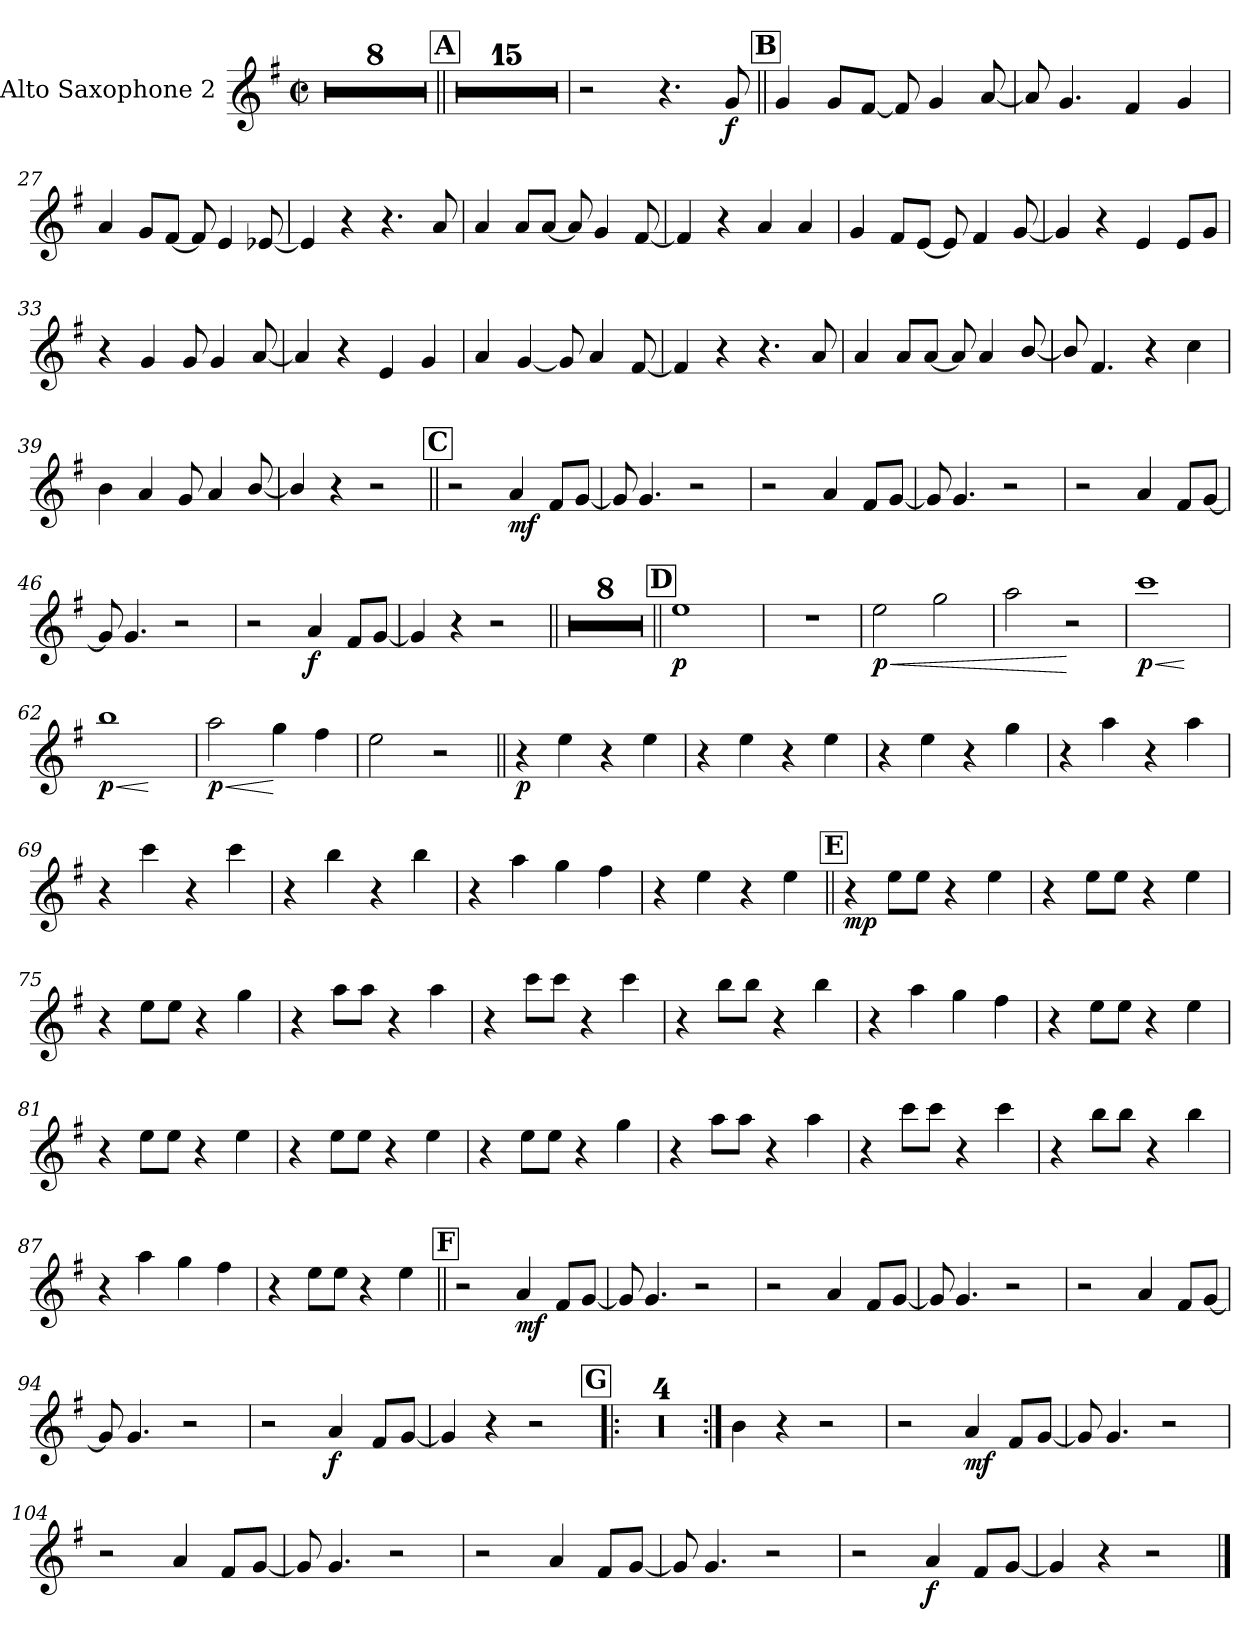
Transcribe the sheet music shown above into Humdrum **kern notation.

**kern	**dynam
*part1	*part1
*staff1	*staff1
*I"Alto Saxophone 2	*
*I'A. Sax. 2	*
*clefG2	*
*ITrd5c9	*
*k[b-e-]	*
*B-:	*
*M2/2	*
*met(c|)	*
*MM170	*
=1	=1
1r	.
=2	=2
1r	.
=3	=3
1r	.
=4	=4
1r	.
=5	=5
1r	.
=6	=6
1r	.
=7	=7
1r	.
=8	=8
1r	.
!!LO:LB:g=z
!!LO:REH:place=s1:a:t=A
=9||	=9||
1r	.
=10	=10
1r	.
=11	=11
1r	.
=12	=12
1r	.
=13	=13
1r	.
=14	=14
1r	.
=15	=15
1r	.
=16	=16
1r	.
=17	=17
1r	.
=18	=18
1r	.
=19	=19
1r	.
=20	=20
1r	.
=21	=21
1r	.
=22	=22
1r	.
=23	=23
1r	.
!!LO:LB:g=z
=24	=24
2r	.
4.r	.
!	!LO:DY:b
8B-/	f
!!LO:REH:place=s1:a:t=B
=25||	=25||
4B-/	.
8B-/L	.
[<8A/J	.
8A/]	.
4B-/	.
[<8c/	.
=26	=26
8c/]	.
4.B-/	.
4A/	.
4B-/	.
=27	=27
4c/	.
8B-/L	.
[<8A/J	.
8A/]	.
4G/	.
[<8G-X/	.
=28	=28
4G-/]	.
4r	.
4.r	.
8c/	.
!!LO:LB:g=z
=29	=29
4c/	.
8c/L	.
[<8c/J	.
8c/]	.
4B-/	.
[<8A/	.
=30	=30
4A/]	.
4r	.
4c/	.
4c/	.
=31	=31
4B-/	.
8A/L	.
[<8G/J	.
8G/]	.
4A/	.
[<8B-/	.
=32	=32
4B-/]	.
4r	.
4G/	.
8G/L	.
8B-/J	.
!!LO:LB:g=z
=33	=33
4r	.
4B-/	.
8B-/	.
4B-/	.
[<8c/	.
=34	=34
4c/]	.
4r	.
4G/	.
4B-/	.
=35	=35
4c/	.
[<4B-/	.
8B-/]	.
4c/	.
[<8A/	.
=36	=36
4A/]	.
4r	.
4.r	.
8c/	.
!!LO:LB:g=z
=37	=37
4c/	.
8c/L	.
[<8c/J	.
8c/]	.
4c/	.
[<8d/	.
=38	=38
8d/]	.
4.A/	.
4r	.
4e-\	.
=39	=39
4d\	.
4c/	.
8B-/	.
4c/	.
[<8d/	.
=40	=40
4d/]	.
4r	.
2r	.
!!LO:LB:g=z
!!LO:REH:place=s1:a:t=C
=41||	=41||
2r	.
!	!LO:DY:b
4c/	mf
8A/L	.
[<8B-/J	.
=42	=42
8B-/]	.
4.B-/	.
2r	.
=43	=43
2r	.
4c/	.
8A/L	.
[<8B-/J	.
=44	=44
8B-/]	.
4.B-/	.
2r	.
!!LO:LB:g=z
=45	=45
2r	.
4c/	.
8A/L	.
[<8B-/J	.
=46	=46
8B-/]	.
4.B-/	.
2r	.
=47	=47
2r	.
!	!LO:DY:b
4c/	f
8A/L	.
[<8B-/J	.
=48	=48
4B-/]	.
4r	.
2r	.
!!LO:LB:g=z
=49||	=49||
1r	.
=50	=50
1r	.
=51	=51
1r	.
=52	=52
1r	.
=53	=53
1r	.
=54	=54
1r	.
=55	=55
1r	.
=56	=56
1r	.
!!LO:LB:g=z
!!LO:REH:place=s1:a:t=D
=57||	=57||
!	!LO:DY:b
1g	p
=58	=58
1r	.
=59	=59
!	!LO:HP:b
!	!LO:DY:n=1:b
2g\	< p
2b-\	.
=60	=60
2cc\	.
2r	[
!!LO:PB:g=z
=61	=61
!	!LO:HP:b
!	!LO:DY:n=1:b
1ee-	< p
.	[
=62	=62
!	!LO:HP:b
!	!LO:DY:n=1:b
1dd	< p
.	[
=63	=63
!	!LO:HP:b
!	!LO:DY:n=1:b
2cc\	< p
4b-\	[
4a\	.
=64	=64
2g\	.
2r	.
!!LO:LB:g=z
=65||	=65||
!	!LO:DY:b
4r	p
4g\	.
4r	.
4g\	.
=66	=66
4r	.
4g\	.
4r	.
4g\	.
=67	=67
4r	.
4g\	.
4r	.
4b-\	.
=68	=68
4r	.
4cc\	.
4r	.
4cc\	.
!!LO:LB:g=z
=69	=69
4r	.
4ee-\	.
4r	.
4ee-\	.
=70	=70
4r	.
4dd\	.
4r	.
4dd\	.
=71	=71
4r	.
4cc\	.
4b-\	.
4a\	.
=72	=72
4r	.
4g\	.
4r	.
4g\	.
!!LO:LB:g=z
!!LO:REH:place=s1:a:t=E
=73||	=73||
!	!LO:DY:b
4r	mp
8g\L	.
8g\J	.
4r	.
4g\	.
=74	=74
4r	.
8g\L	.
8g\J	.
4r	.
4g\	.
=75	=75
4r	.
8g\L	.
8g\J	.
4r	.
4b-\	.
=76	=76
4r	.
8cc\L	.
8cc\J	.
4r	.
4cc\	.
!!LO:LB:g=z
=77	=77
4r	.
8ee-\L	.
8ee-\J	.
4r	.
4ee-\	.
=78	=78
4r	.
8dd\L	.
8dd\J	.
4r	.
4dd\	.
=79	=79
4r	.
4cc\	.
4b-\	.
4a\	.
=80	=80
4r	.
8g\L	.
8g\J	.
4r	.
4g\	.
!!LO:LB:g=z
=81	=81
4r	.
8g\L	.
8g\J	.
4r	.
4g\	.
=82	=82
4r	.
8g\L	.
8g\J	.
4r	.
4g\	.
=83	=83
4r	.
8g\L	.
8g\J	.
4r	.
4b-\	.
=84	=84
4r	.
8cc\L	.
8cc\J	.
4r	.
4cc\	.
!!LO:LB:g=z
=85	=85
4r	.
8ee-\L	.
8ee-\J	.
4r	.
4ee-\	.
=86	=86
4r	.
8dd\L	.
8dd\J	.
4r	.
4dd\	.
=87	=87
4r	.
4cc\	.
4b-\	.
4a\	.
=88	=88
4r	.
8g\L	.
8g\J	.
4r	.
4g\	.
!!LO:LB:g=z
!!LO:REH:place=s1:a:t=F
=89||	=89||
2r	.
!	!LO:DY:b
4c/	mf
8A/L	.
[<8B-/J	.
=90	=90
8B-/]	.
4.B-/	.
2r	.
=91	=91
2r	.
4c/	.
8A/L	.
[<8B-/J	.
=92	=92
8B-/]	.
4.B-/	.
2r	.
!!LO:LB:g=z
=93	=93
2r	.
4c/	.
8A/L	.
[<8B-/J	.
=94	=94
8B-/]	.
4.B-/	.
2r	.
=95	=95
2r	.
!	!LO:DY:b
4c/	f
8A/L	.
[<8B-/J	.
=96	=96
4B-/]	.
4r	.
2r	.
!!LO:LB:g=z
!!LO:REH:place=s1:a:t=G
=97!|:	=97!|:
1r	.
=98	=98
1r	.
=99	=99
1r	.
=100	=100
1r	.
!!LO:LB:g=z
=101:|!	=101:|!
4d\	.
4r	.
2r	.
=102	=102
2r	.
!	!LO:DY:b
4c/	mf
8A/L	.
[<8B-/J	.
=103	=103
8B-/]	.
4.B-/	.
2r	.
=104	=104
2r	.
4c/	.
8A/L	.
[<8B-/J	.
=105	=105
8B-/]	.
4.B-/	.
2r	.
!!LO:LB:g=z
=106	=106
2r	.
4c/	.
8A/L	.
[<8B-/J	.
=107	=107
8B-/]	.
4.B-/	.
2r	.
=108	=108
2r	.
!	!LO:DY:b
4c/	f
8A/L	.
[<8B-/J	.
=109	=109
4B-/]	.
4r	.
2r	.
==	==
*-	*-
